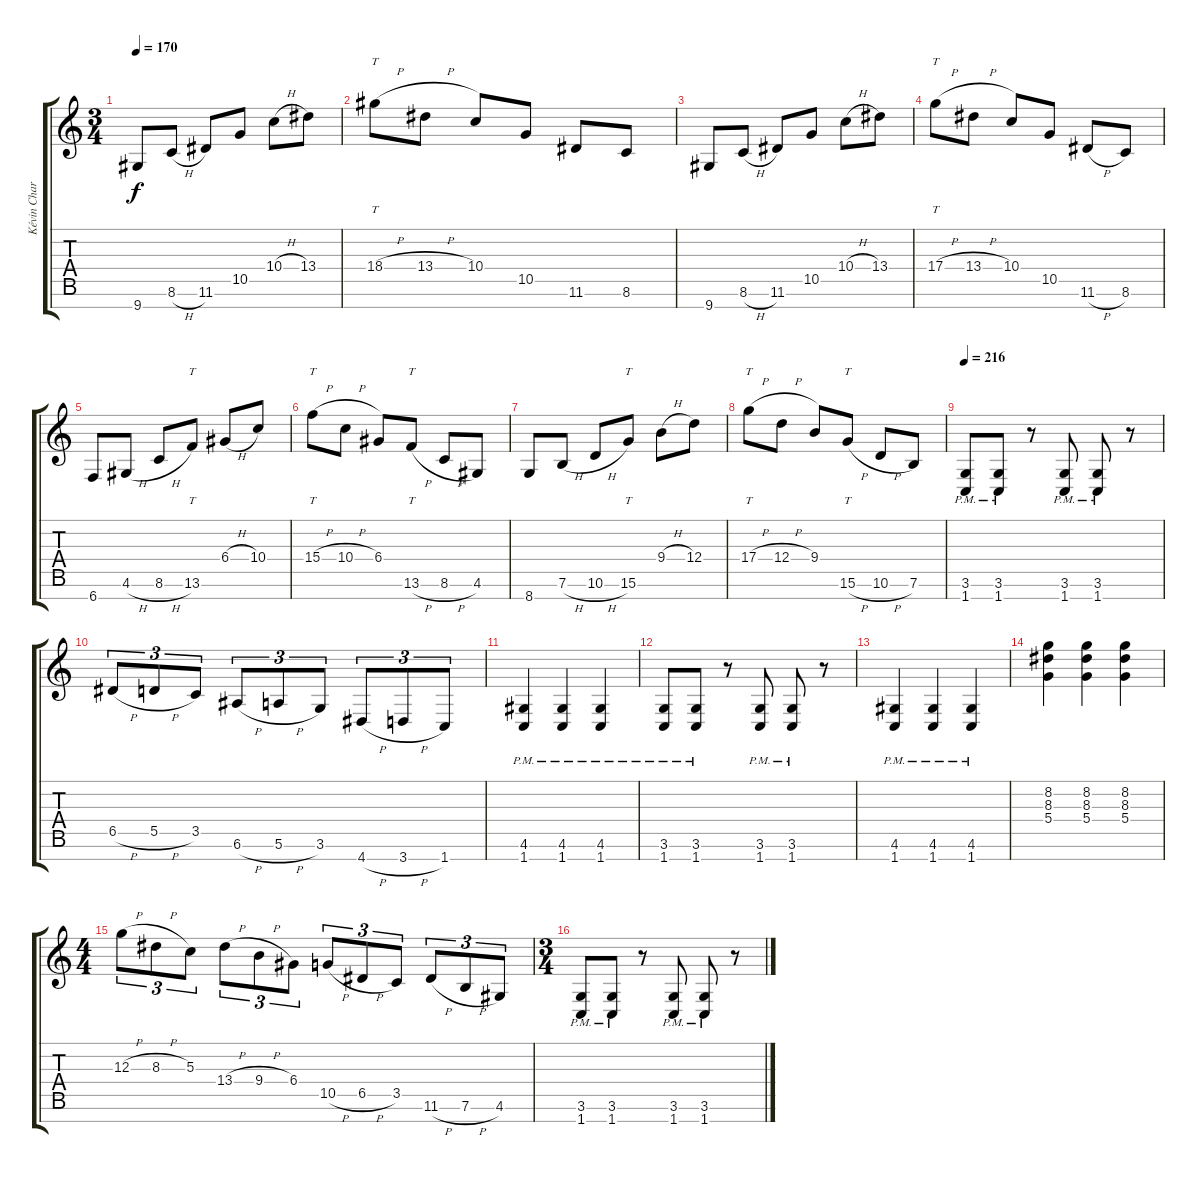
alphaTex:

\track ("Kévin Chartré" "Kévin Char") {instrument distortionguitar}
\staff {score tabs}
\tuning (E4 B3 G3 D3 A2 E2 B1) {hide}
\ts (3 4)
\tempo 170
\clef g2
\ks c
9.7.8{dy f instrument distortionguitar} 8.6{h}.8 11.6.8 10.5.8 10.4{h}.8 13.4.8 |
18.4{h}.8{tt} 13.4{h}.8 10.4.8 10.5.8 11.6.8 8.6.8 |
9.7.8 8.6{h}.8 11.6.8 10.5.8 10.4{h}.8 13.4.8 |
17.4{h}.8{tt} 13.4{h}.8 10.4.8 10.5.8 11.6{h}.8 8.6.8 |
6.7.8 4.6{h}.8 8.6{h}.8 13.6.8{tt} 6.4{h}.8 10.4.8 |
15.4{h}.8{tt} 10.4{h}.8 6.4.8 13.6{h}.8{tt} 8.6{h}.8 4.6.8 |
8.7.8 7.6{h}.8 10.6{h}.8 15.6.8{tt} 9.4{h}.8 12.4.8 |
17.4{h}.8{tt} 12.4{h}.8 9.4.8 15.6{h}.8{tt} 10.6{h}.8 7.6.8 |
\tempo 216
(3.6{pm} 1.7{pm}).8 (3.6{pm} 1.7{pm}).8 r.8 (3.6{pm} 1.7{pm}).8 (3.6{pm} 1.7{pm}).8 r.8 |
6.5{h}.8{tu (3 2)} 5.5{h}.8{tu (3 2)} 3.5.8{tu (3 2)} 6.6{h}.8{tu (3 2)} 5.6{h}.8{tu (3 2)} 3.6.8{tu (3 2)} 4.7{h}.8{tu (3 2)} 3.7{h}.8{tu (3 2)} 1.7.8{tu (3 2)} |
(4.6{pm} 1.7{pm}).4 (4.6{pm} 1.7{pm}).4 (4.6{pm} 1.7{pm}).4 |
(3.6{pm} 1.7{pm}).8 (3.6{pm} 1.7{pm}).8 r.8 (3.6{pm} 1.7{pm}).8 (3.6{pm} 1.7{pm}).8 r.8 |
(4.6{pm} 1.7{pm}).4 (4.6{pm} 1.7{pm}).4 (4.6{pm} 1.7{pm}).4 |
(8.2 8.3 5.4).4 (8.2 8.3 5.4).4 (8.2 8.3 5.4).4 |
\ts (4 4)
12.3{h}.8{tu (3 2)} 8.3{h}.8{tu (3 2)} 5.3.8{tu (3 2)} 13.4{h}.8{tu (3 2)} 9.4{h}.8{tu (3 2)} 6.4.8{tu (3 2)} 10.5{h}.8{tu (3 2)} 6.5{h}.8{tu (3 2)} 3.5.8{tu (3 2)} 11.6{h}.8{tu (3 2)} 7.6{h}.8{tu (3 2)} 4.6.8{tu (3 2)} |
\ts (3 4)
(3.6{pm} 1.7{pm}).8 (3.6{pm} 1.7{pm}).8 r.8 (3.6{pm} 1.7{pm}).8 (3.6{pm} 1.7{pm}).8 r.8
